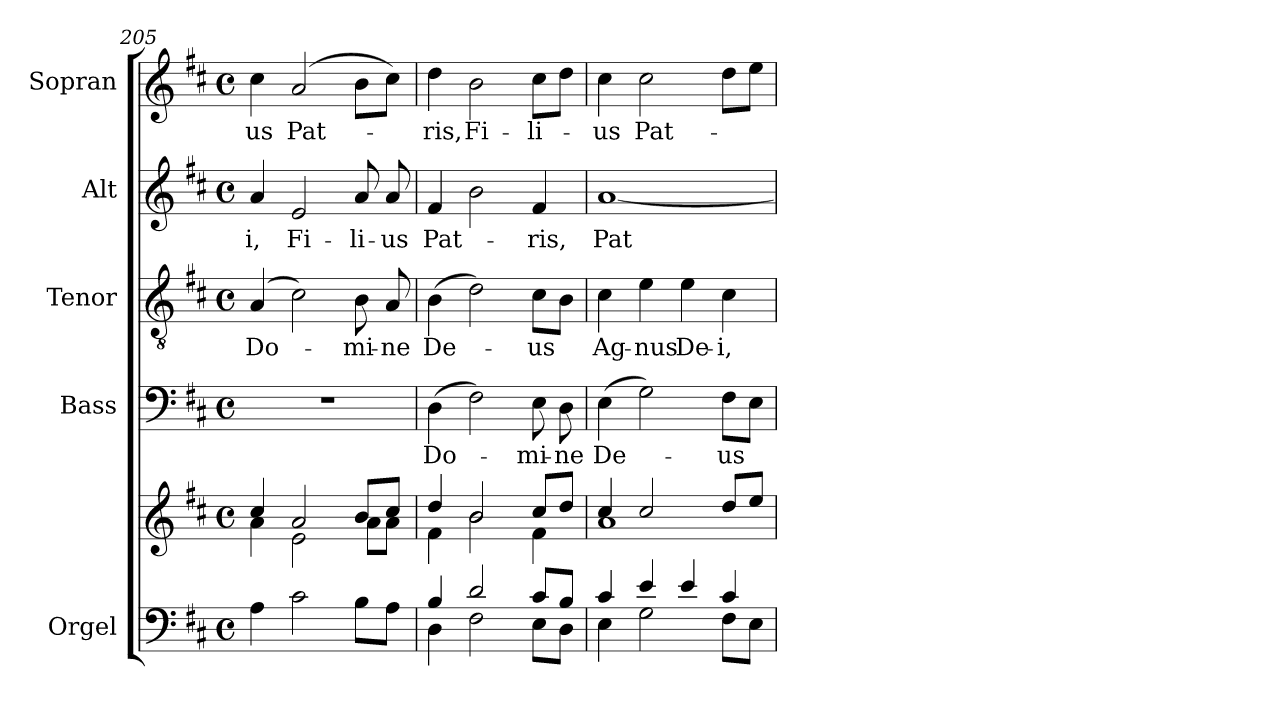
**kern	**kern	**kern	**text	**kern	**text	**kern	**text	**kern	**text
*part5	*part5	*part4	*part4	*part3	*part3	*part2	*part2	*part1	*part1
*staff6	*staff5	*staff4	*staff4	*staff3	*staff3	*staff2	*staff2	*staff1	*staff1
*I"Orgel	*	*I"Bass	*	*I"Tenor	*	*I"Alt	*	*I"Sopran	*
*I'Org.	*	*I'B.	*	*I'T.	*	*I'A.	*	*I'S.	*
*clefF4	*clefG2	*clefF4	*	*clefGv2	*	*clefG2	*	*clefG2	*
*k[f#c#]	*k[f#c#]	*k[f#c#]	*	*k[f#c#]	*	*k[f#c#]	*	*k[f#c#]	*
*D:	*D:	*D:	*	*D:	*	*D:	*	*D:	*
*M4/4	*M4/4	*M4/4	*	*M4/4	*	*M4/4	*	*M4/4	*
*met(c)	*met(c)	*met(c)	*	*met(c)	*	*met(c)	*	*met(c)	*
=205	=205	=205	=205	=205	=205	=205	=205	=205	=205
*	*^	*	*	*	*	*	*	*	*
!	!	!	!	!	!	!LO:LY:b	!	!LO:LY:b	!	!LO:LY:b
4A\	4cc#/	4a\	1r	.	(4A/	Do-	4a/	-i,	4cc#\	-us
!	!	!	!	!	!	!	!	!LO:LY:b	!	!LO:LY:b
2c#\	2a/	2e\	.	.	2c#\)	.	2e/	Fi-	(2a/	Pat-
!	!	!	!	!	!	!LO:LY:b	!	!LO:LY:b	!	!
8B\L	8b/L	8a\L	.	.	8B\	-mi-	8a/	-li-	8b\L	.
!	!	!	!	!	!	!LO:LY:b	!	!LO:LY:b	!	!
8A\J	8cc#/J	8a\J	.	.	8A/	-ne	8a/	-us	8cc#\J)	.
=206	=206	=206	=206	=206	=206	=206	=206	=206	=206	=206
*^	*	*	*	*	*	*	*	*	*	*
!	!	!	!	!	!LO:LY:b	!	!LO:LY:b	!	!LO:LY:b	!	!LO:LY:b
4B/	4D\	4dd/	4f#\	(>4D\	Do-	(>4B\	De-	4f#/	Pat-	4dd\	-ris,
!	!	!	!	!	!	!	!	!	!	!	!LO:LY:b
2d/	2F#\	2b/	2b\	2F#\)	.	2d\)	.	2b\	.	2b\	Fi-
!	!	!	!	!	!LO:LY:b	!	!LO:LY:b	!	!LO:LY:b	!	!LO:LY:b
8c#/L	8E\L	8cc#/L	4f#\	8E\	-mi-	8c#\L	-us	4f#/	-ris,	8cc#\L	-li-
!	!	!	!	!	!LO:LY:b	!	!	!	!	!	!
8B/J	8D\J	8dd/J	.	8D\	-ne	8B\J	.	.	.	8dd\J	.
=207	=207	=207	=207	=207	=207	=207	=207	=207	=207	=207	=207
!	!	!	!	!	!LO:LY:b	!	!LO:LY:b	!	!LO:LY:b	!	!LO:LY:b
4c#/	4E\	4cc#/	1a	(>4E\	De-	4c#\	Ag-	[1a	Pat-	4cc#\	-us
!	!	!	!	!	!	!	!LO:LY:b	!	!	!	!LO:LY:b
4e/	2G\	2cc#/	.	2G\)	.	4e\	-nus	.	.	2cc#\	Pat-
!	!	!	!	!	!	!	!LO:LY:b	!	!	!	!
4e/	.	.	.	.	.	4e\	De-	.	.	.	.
!	!	!	!	!	!LO:LY:b	!	!LO:LY:b	!	!	!	!
4c#/	8F#\L	8dd/L	.	8F#\L	-us	4c#\	-i,	.	.	8dd\L	.
.	8E\J	8ee/J	.	8E\J	.	.	.	.	.	8ee\J	.
*v	*v	*	*	*	*	*	*	*	*	*	*
*	*v	*v	*	*	*	*	*	*	*	*
=	=	=	=	=	=	=	=	=	=
*-	*-	*-	*-	*-	*-	*-	*-	*-	*-
